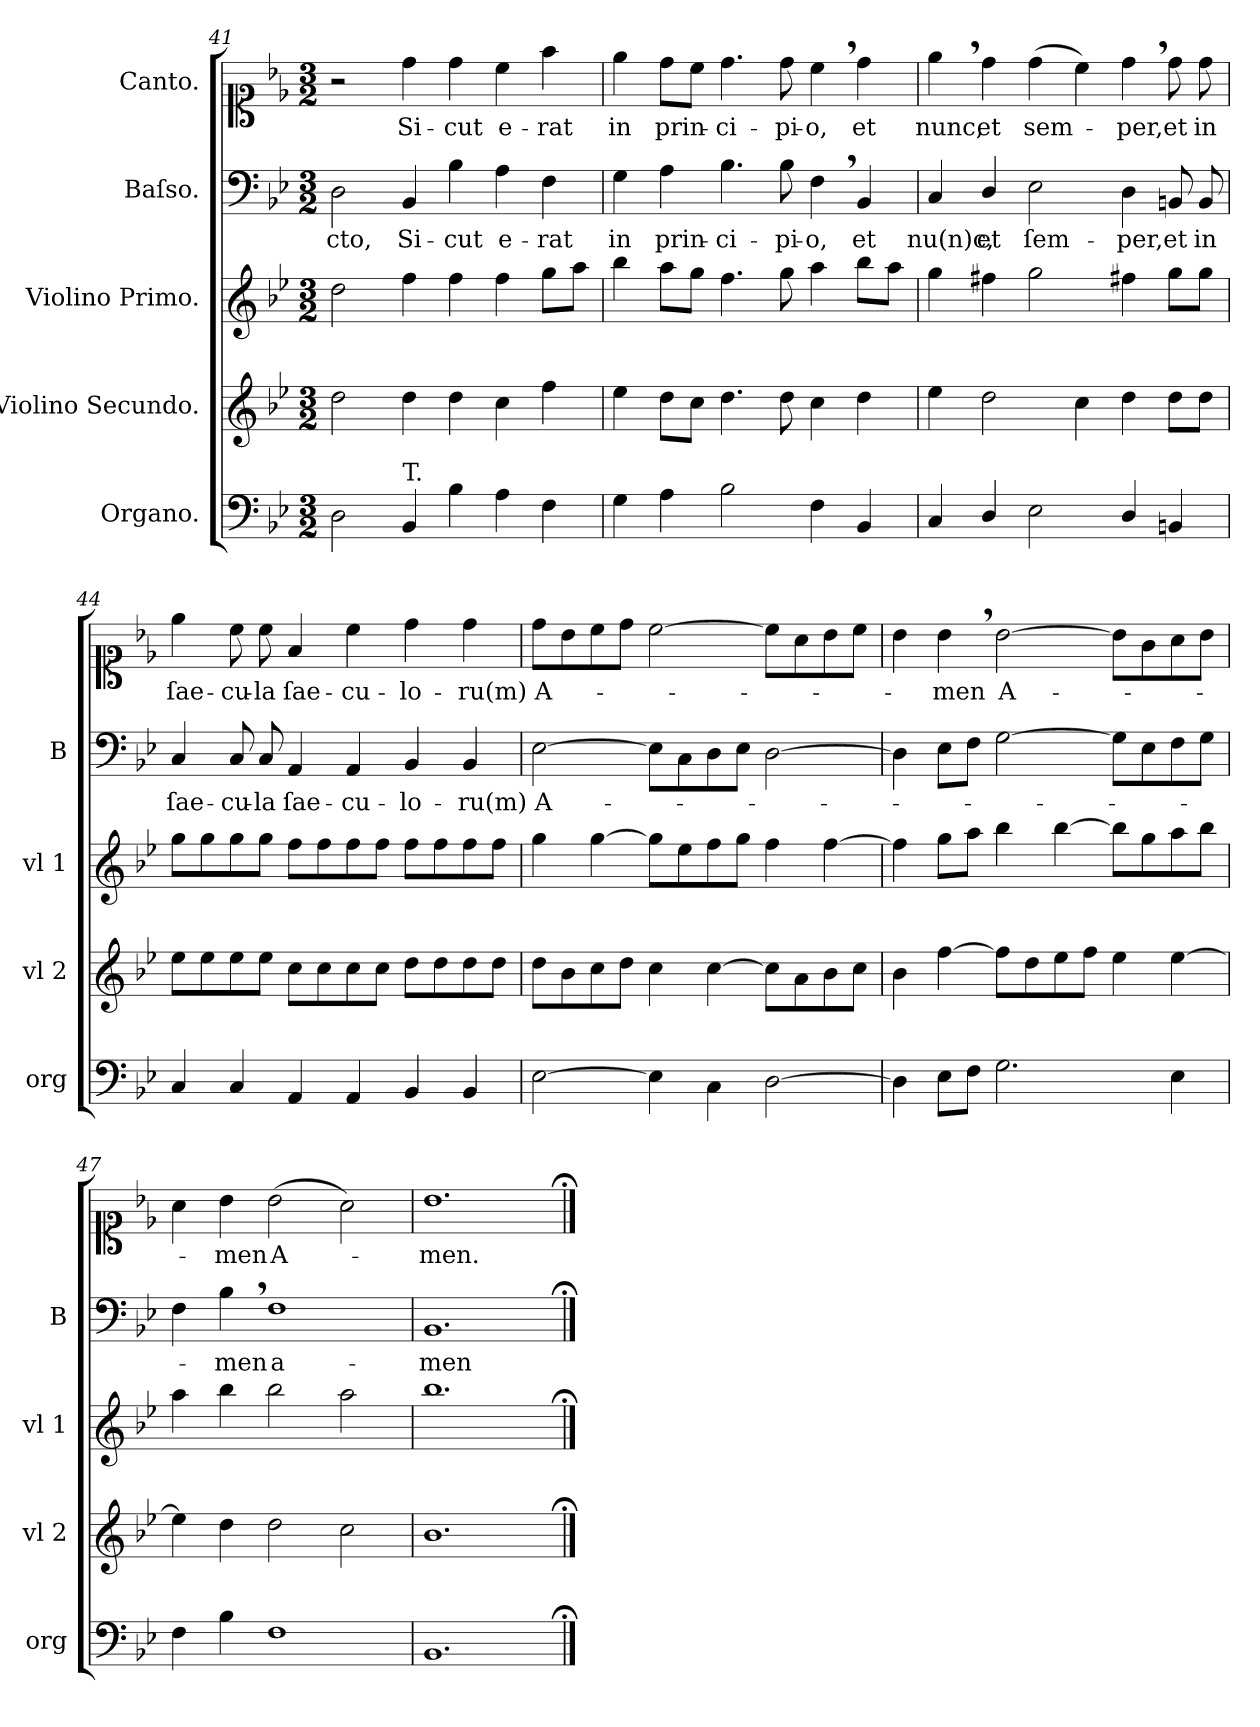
**kern	**kern	**kern	**kern	**text	**kern	**text
*part5	*part4	*part3	*part2	*part2	*part1	*part1
*staff5	*staff4	*staff3	*staff2	*staff2	*staff1	*staff1
*I"Organo.	*I"Violino Secundo.	*I"Violino Primo.	*I"Baſso.	*	*I"Canto.	*
*I'org	*I'vl 2	*I'vl 1	*I'B	*	*	*
*clefF4	*clefG2	*clefG2	*clefF4	*	*clefC1	*
*k[b-e-]	*k[b-e-]	*k[b-e-]	*k[b-e-]	*	*k[b-e-]	*
*B-:	*B-:	*B-:	*B-:	*	*B-:	*
*M3/2	*M3/2	*M3/2	*M3/2	*	*M3/2	*
=41	=41	=41	=41	=41	=41	=41
2D\	2dd\	2dd\	2D\	-cto,	2r	.
!LO:TX:a:t=T.	!	!	!	!	!	!
4BB-/	4dd\	4ff\	4BB-/	Si-	4dd\	Si-
4B-\	4dd\	4ff\	4B-\	-cut	4dd\	-cut
4A\	4cc\	4ff\	4A\	e-	4cc\	e-
4F\	4ff\	8gg\L	4F\	-rat	4ff\	-rat
.	.	8aa\J	.	.	.	.
=42	=42	=42	=42	=42	=42	=42
4G\	4ee-\	4bb-\	4G\	in	4ee-\	in
4A\	8dd\L	8aa\L	4A\	prin-	8dd\L	prin-
.	8cc\J	8gg\J	.	.	8cc\J	.
2B-\	4.dd\	4.ff\	4.B-\	-ci-	4.dd\	-ci-
.	8dd\	8gg\	8B-\	-pi-	8dd\	-pi-
4F\	4cc\	4aa\	4F,\	-o,	4cc,\	-o,
4BB-/	4dd\	8bb-\L	4BB-/	et	4dd\	et
.	.	8aa\J	.	.	.	.
=43	=43	=43	=43	=43	=43	=43
4C/	4ee-\	4gg\	4C/	nu(n)c,	4ee-,\	nunc,
4D/	2dd\	4ff#X\	4D/	et	4dd\	et
2E-\	.	2gg\	2E-\	ſem-	(>4dd\	sem-
.	4cc\	.	.	.	4cc\)	.
4D/	4dd\	4ff#X\	4D\	-per,	4dd,\	-per,
4BBn/	8dd\L	8gg\L	8BBn/	et	8dd\	et
.	8dd\J	8gg\J	8BB/	in	8dd\	in
=44	=44	=44	=44	=44	=44	=44
4C/	8ee-\L	8gg\L	4C/	ſae-	4ee-\	ſae-
.	8ee-\	8gg\	.	.	.	.
4C/	8ee-\	8gg\	8C/	-cu-	8cc\	-cu-
.	8ee-\J	8gg\J	8C/	-la	8cc\	-la
4AA/	8cc\L	8ff\L	4AA/	ſae-	4f/	ſae-
.	8cc\	8ff\	.	.	.	.
4AA/	8cc\	8ff\	4AA/	-cu-	4cc\	-cu-
.	8cc\J	8ff\J	.	.	.	.
4BB-/	8dd\L	8ff\L	4BB-/	-lo-	4dd\	-lo-
.	8dd\	8ff\	.	.	.	.
4BB-/	8dd\	8ff\	4BB-/	-ru(m)	4dd\	-ru(m)
.	8dd\J	8ff\J	.	.	.	.
=45	=45	=45	=45	=45	=45	=45
[2E-\	8dd\L	4gg\	[2E-\	A-	8dd\L	A-
.	8b-\	.	.	.	8b-\	.
.	8cc\	[4gg\	.	.	8cc\	.
.	8dd\J	.	.	.	8dd\J	.
4E-\]	4cc\	8gg\L]	8E-\L]	.	[2cc\	.
.	.	8ee-\	8C\	.	.	.
4C\	[4cc\	8ff\	8D\	.	.	.
.	.	8gg\J	8E-\J	.	.	.
[2D\	8cc\L]	4ff\	[2D\	.	8cc\L]	.
.	8a\	.	.	.	8a\	.
.	8b-\	[4ff\	.	.	8b-\	.
.	8cc\J	.	.	.	8cc\J	.
=46	=46	=46	=46	=46	=46	=46
4D\]	4b-\	4ff\]	4D\]	.	4b-\	.
8E-\L	[4ff\	8gg\L	8E-\L	.	4b-,\	-men
8F\J	.	8aa\J	8F\J	.	.	.
2.G\	8ff\L]	4bb-\	[2G\	.	[2b-\	A-
.	8dd\	.	.	.	.	.
.	8ee-\	[4bb-\	.	.	.	.
.	8ff\J	.	.	.	.	.
.	4ee-\	8bb-\L]	8G\L]	.	8b-\L]	.
.	.	8gg\	8E-\	.	8g\	.
4E-\	[4ee-\	8aa\	8F\	.	8a\	.
.	.	8bb-\J	8G\J	.	8b-\J	.
=47	=47	=47	=47	=47	=47	=47
4F\	4ee-\]	4aa\	4F\	.	4a\	.
4B-\	4dd\	4bb-\	4B-,\	-men	4b-\	-men
1F	2dd\	2bb-\	1F	a-	(>2b-\	A-
.	2cc\	2aa\	.	.	2a\)	.
=48	=48	=48	=48	=48	=48	=48
1.BB-	1.b-	1.bb-	1.BB-	-men	1.b-	-men.
==;	==;	==;	==;	==;	==;	==;
*-	*-	*-	*-	*-	*-	*-
